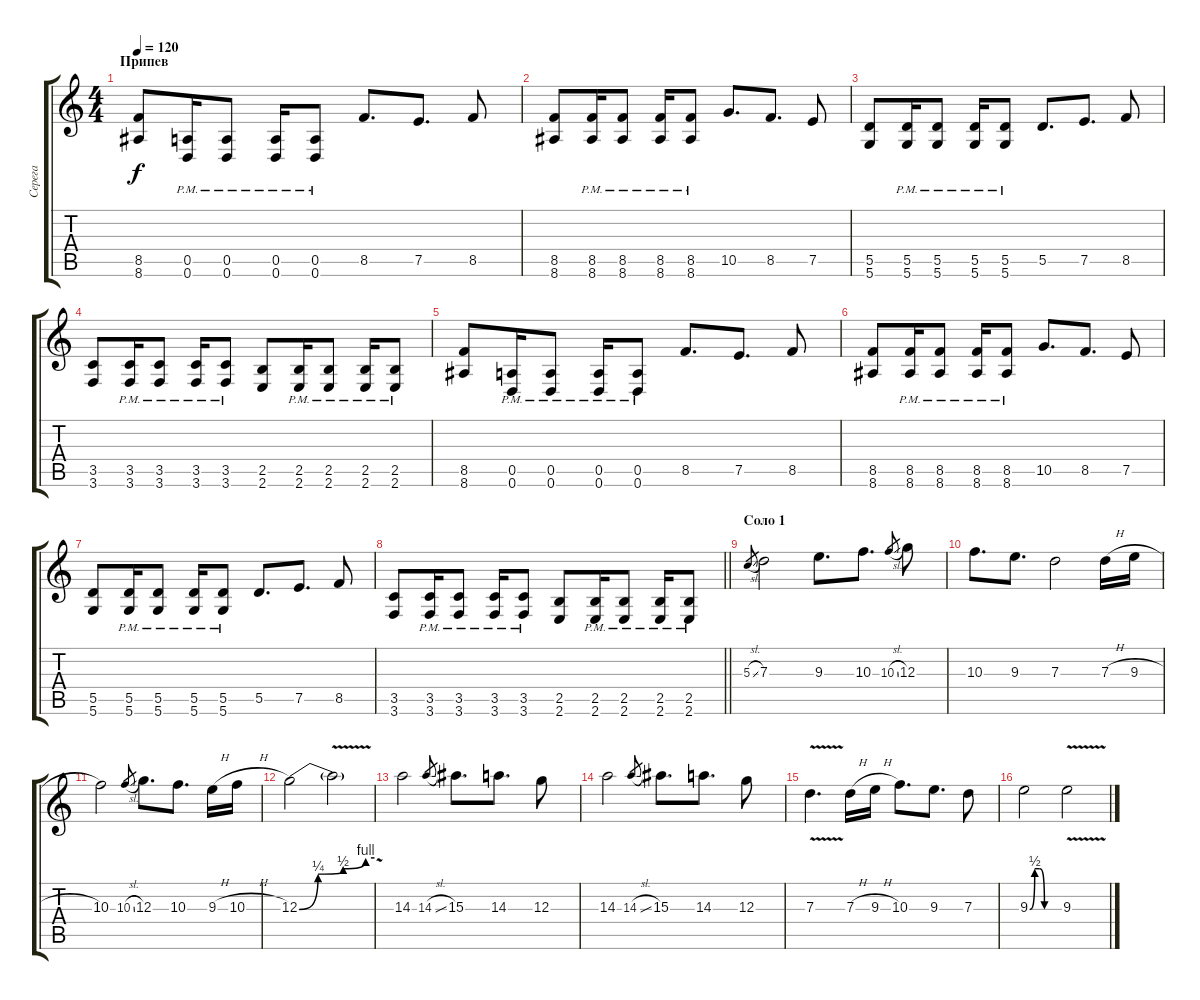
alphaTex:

\track ("Серега" "Серега") {instrument distortionguitar}
\staff {score tabs}
\tuning (E4 B3 G3 D3 A2 D2) {hide}
\ts (4 4)
\section ("" "Припев")
\tempo 120
\clef g2
\ks c
(8.5 8.6).8{dy f} (0.5{pm} 0.6{pm}).16 (0.5{pm} 0.6{pm}).8 (0.5{pm} 0.6{pm}).16 (0.5{pm} 0.6{pm}).8 8.5.8{d} 7.5.8{d} 8.5.8 |
(8.5 8.6).8 (8.5{pm} 8.6{pm}).16 (8.5{pm} 8.6{pm}).8 (8.5{pm} 8.6{pm}).16 (8.5{pm} 8.6{pm}).8 10.5.8{d} 8.5.8{d} 7.5.8 |
(5.5 5.6).8 (5.5{pm} 5.6{pm}).16 (5.5{pm} 5.6{pm}).8 (5.5{pm} 5.6{pm}).16 (5.5{pm} 5.6{pm}).8 5.5.8{d} 7.5.8{d} 8.5.8 |
(3.5 3.6).8 (3.5{pm} 3.6{pm}).16 (3.5{pm} 3.6{pm}).8 (3.5{pm} 3.6{pm}).16 (3.5{pm} 3.6{pm}).8 (2.5 2.6).8 (2.5{pm} 2.6{pm}).16 (2.5{pm} 2.6{pm}).8 (2.5{pm} 2.6{pm}).16 (2.5{pm} 2.6{pm}).8 |
(8.5 8.6).8 (0.5{pm} 0.6{pm}).16 (0.5{pm} 0.6{pm}).8 (0.5{pm} 0.6{pm}).16 (0.5{pm} 0.6{pm}).8 8.5.8{d} 7.5.8{d} 8.5.8 |
(8.5 8.6).8 (8.5{pm} 8.6{pm}).16 (8.5{pm} 8.6{pm}).8 (8.5{pm} 8.6{pm}).16 (8.5{pm} 8.6{pm}).8 10.5.8{d} 8.5.8{d} 7.5.8 |
(5.5 5.6).8 (5.5{pm} 5.6{pm}).16 (5.5{pm} 5.6{pm}).8 (5.5{pm} 5.6{pm}).16 (5.5{pm} 5.6{pm}).8 5.5.8{d} 7.5.8{d} 8.5.8 |
\barLineRight lightlight
(3.5 3.6).8 (3.5{pm} 3.6{pm}).16 (3.5{pm} 3.6{pm}).8 (3.5{pm} 3.6{pm}).16 (3.5{pm} 3.6{pm}).8 (2.5 2.6).8 (2.5{pm} 2.6{pm}).16 (2.5{pm} 2.6{pm}).8 (2.5{pm} 2.6{pm}).16 (2.5{pm} 2.6{pm}).8 |
\section ("" "Соло 1")
5.3{sl}.8{gr} 7.3.2{volume 10 balance 8} 9.3.8{d} 10.3.8{d} 10.3{sl}.8{gr} 12.3.8 |
10.3.8{d} 9.3.8{d} 7.3.2 7.3{h}.16 9.3{h}.16 |
10.3.2 10.3{sl}.8{gr} 12.3.8{d} 10.3.8{d} 9.3{h}.16 10.3{h}.16 |
12.3{be (custom 0 0 15 1 35 2 53 4 60 4)}.2 12.3{v t}.2 |
14.3.2 14.3{sl}.8{gr} 15.3.8{d} 14.3.8{d} 12.3.8 |
14.3.2 14.3{sl}.8{gr} 15.3.8{d} 14.3.8{d} 12.3.8 |
7.3{v}.4{d} 7.3{h}.16 9.3{h}.16 10.3.8{d} 9.3.8{d} 7.3.8 |
9.3{be (custom 0 0 10 2 20 2 30 0 60 0)}.2 9.3{v}.2
